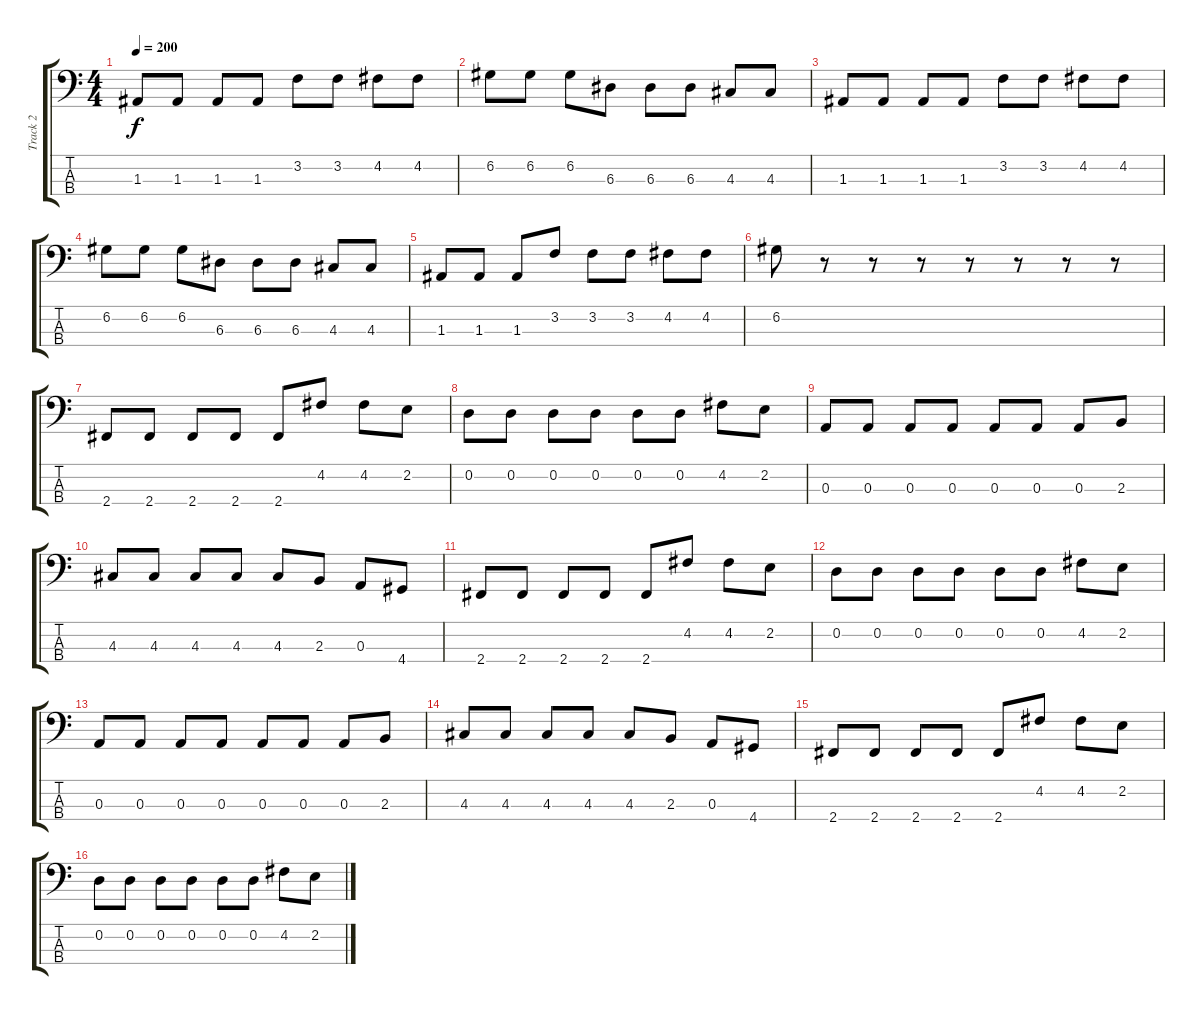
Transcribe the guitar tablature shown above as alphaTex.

\track ("Track 2" "Track 2") {instrument electricbassfinger}
\staff {score tabs}
\tuning (G2 D2 A1 E1) {hide}
\ts (4 4)
\tempo 200
\clef f4
\ks c
1.3.8{dy f} 1.3.8 1.3.8 1.3.8 3.2.8 3.2.8 4.2.8 4.2.8 |
6.2.8 6.2.8 6.2.8 6.3.8 6.3.8 6.3.8 4.3.8 4.3.8 |
1.3.8 1.3.8 1.3.8 1.3.8 3.2.8 3.2.8 4.2.8 4.2.8 |
6.2.8 6.2.8 6.2.8 6.3.8 6.3.8 6.3.8 4.3.8 4.3.8 |
1.3.8 1.3.8 1.3.8 3.2.8 3.2.8 3.2.8 4.2.8 4.2.8 |
6.2.8 r.8 r.8 r.8 r.8 r.8 r.8 r.8 |
2.4.8 2.4.8 2.4.8 2.4.8 2.4.8 4.2.8 4.2.8 2.2.8 |
0.2.8 0.2.8 0.2.8 0.2.8 0.2.8 0.2.8 4.2.8 2.2.8 |
0.3.8 0.3.8 0.3.8 0.3.8 0.3.8 0.3.8 0.3.8 2.3.8 |
4.3.8 4.3.8 4.3.8 4.3.8 4.3.8 2.3.8 0.3.8 4.4.8 |
2.4.8 2.4.8 2.4.8 2.4.8 2.4.8 4.2.8 4.2.8 2.2.8 |
0.2.8 0.2.8 0.2.8 0.2.8 0.2.8 0.2.8 4.2.8 2.2.8 |
0.3.8 0.3.8 0.3.8 0.3.8 0.3.8 0.3.8 0.3.8 2.3.8 |
4.3.8 4.3.8 4.3.8 4.3.8 4.3.8 2.3.8 0.3.8 4.4.8 |
2.4.8 2.4.8 2.4.8 2.4.8 2.4.8 4.2.8 4.2.8 2.2.8 |
0.2.8 0.2.8 0.2.8 0.2.8 0.2.8 0.2.8 4.2.8 2.2.8
